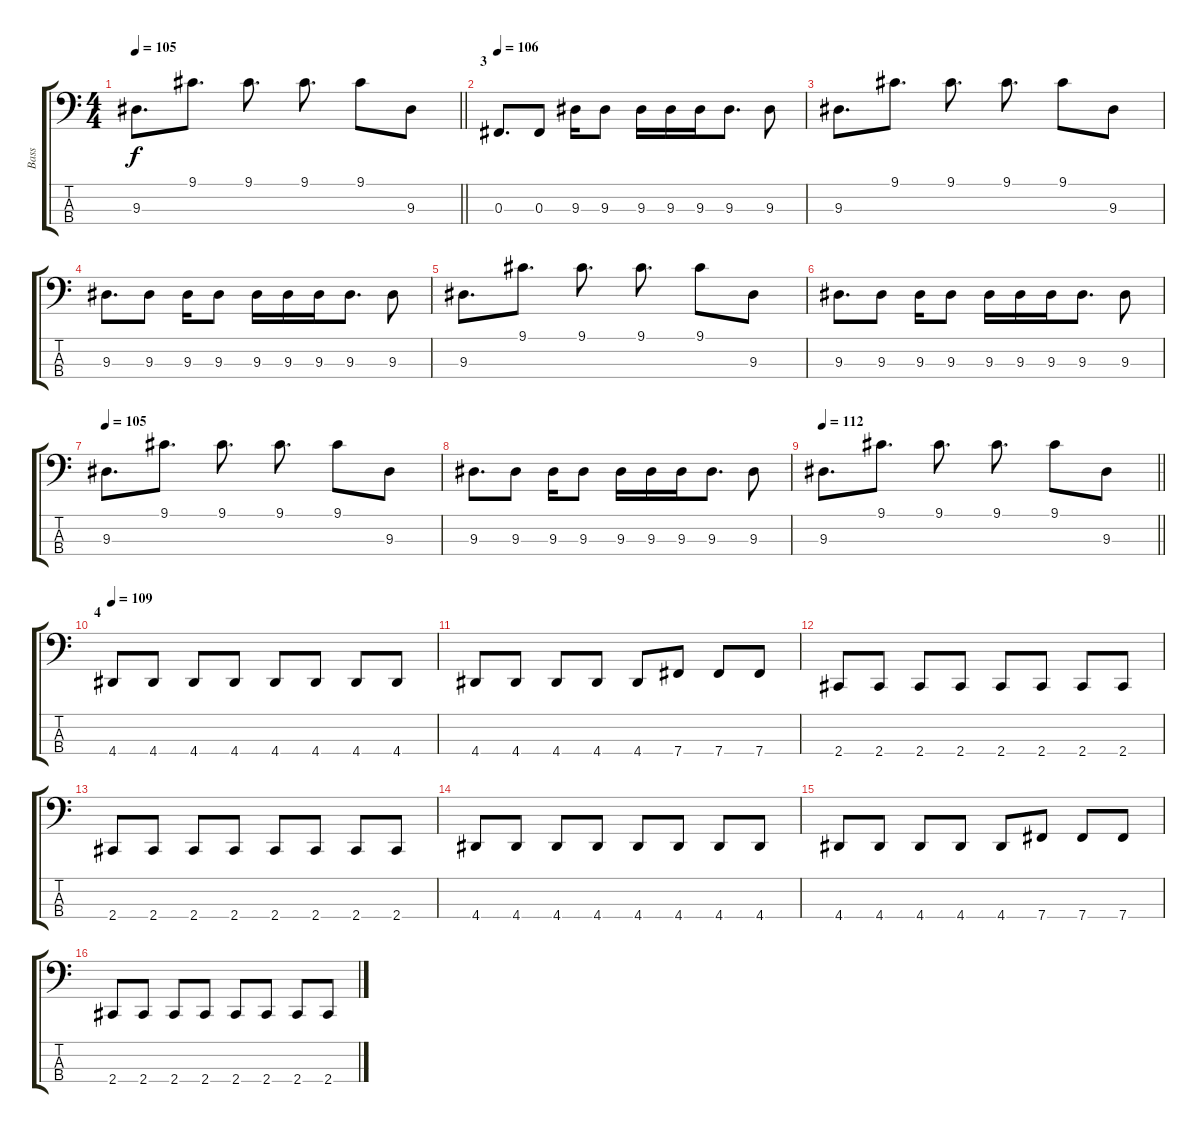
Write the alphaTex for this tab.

\track ("Bass" "Bass") {instrument electricbasspick}
\staff {score tabs}
\tuning (E2 B1 Gb1 B0) {hide}
\ts (4 4)
\tempo 105
\clef f4
\barLineRight lightlight
\ks c
9.3.8{d dy f} 9.1.8{d} 9.1.8{d} 9.1.8{d} 9.1.8 9.3.8 |
\section ("" "3")
\tempo 106
0.3.8{d} 0.3.8 9.3.16 9.3.8 9.3.16 9.3.16 9.3.16 9.3.8{d} 9.3.8 |
9.3.8{d} 9.1.8{d} 9.1.8{d} 9.1.8{d} 9.1.8 9.3.8 |
9.3.8{d} 9.3.8 9.3.16 9.3.8 9.3.16 9.3.16 9.3.16 9.3.8{d} 9.3.8 |
9.3.8{d} 9.1.8{d} 9.1.8{d} 9.1.8{d} 9.1.8 9.3.8 |
9.3.8{d} 9.3.8 9.3.16 9.3.8 9.3.16 9.3.16 9.3.16 9.3.8{d} 9.3.8 |
\tempo 105
9.3.8{d} 9.1.8{d} 9.1.8{d} 9.1.8{d} 9.1.8 9.3.8 |
9.3.8{d} 9.3.8 9.3.16 9.3.8 9.3.16 9.3.16 9.3.16 9.3.8{d} 9.3.8 |
\tempo 112
\barLineRight lightlight
9.3.8{d} 9.1.8{d} 9.1.8{d} 9.1.8{d} 9.1.8 9.3.8 |
\section ("" "4")
\tempo 109
4.4.8 4.4.8 4.4.8 4.4.8 4.4.8 4.4.8 4.4.8 4.4.8 |
4.4.8 4.4.8 4.4.8 4.4.8 4.4.8 7.4.8 7.4.8 7.4.8 |
2.4.8 2.4.8 2.4.8 2.4.8 2.4.8 2.4.8 2.4.8 2.4.8 |
2.4.8 2.4.8 2.4.8 2.4.8 2.4.8 2.4.8 2.4.8 2.4.8 |
4.4.8 4.4.8 4.4.8 4.4.8 4.4.8 4.4.8 4.4.8 4.4.8 |
4.4.8 4.4.8 4.4.8 4.4.8 4.4.8 7.4.8 7.4.8 7.4.8 |
2.4.8 2.4.8 2.4.8 2.4.8 2.4.8 2.4.8 2.4.8 2.4.8
